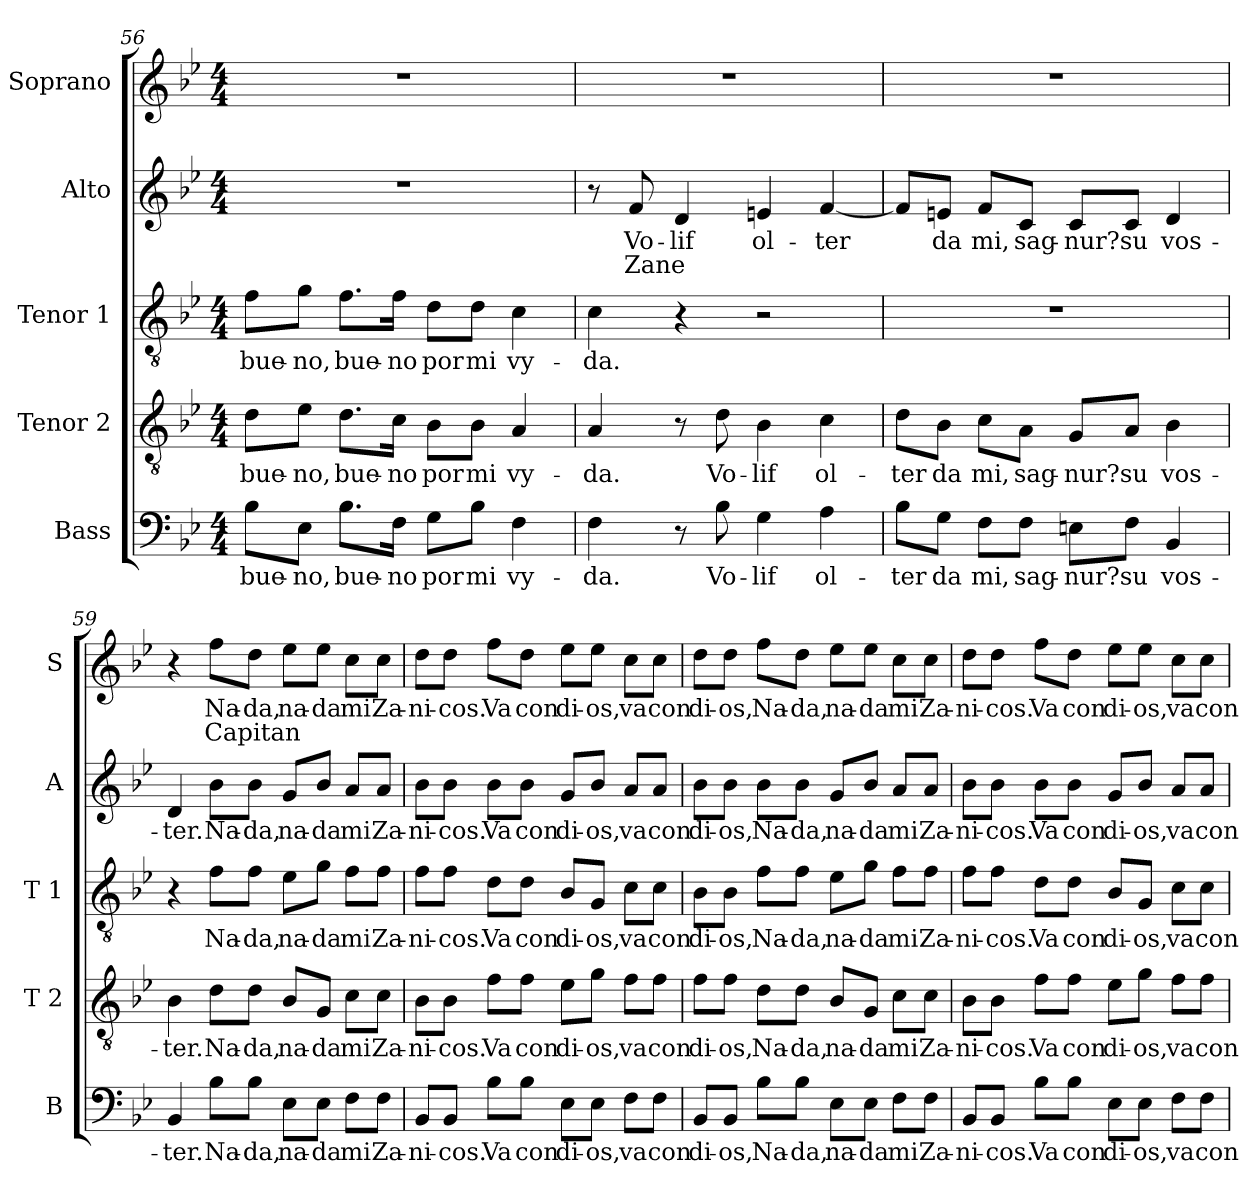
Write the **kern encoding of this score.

**kern	**text	**kern	**text	**kern	**text	**kern	**text	**text	**kern	**text	**text
*part5	*part5	*part4	*part4	*part3	*part3	*part2	*part2	*part2	*part1	*part1	*part1
*staff5	*staff5	*staff4	*staff4	*staff3	*staff3	*staff2	*staff2	*staff2	*staff1	*staff1	*staff1
*I"Bass	*	*I"Tenor 2	*	*I"Tenor 1	*	*I"Alto	*	*	*I"Soprano	*	*
*I'B	*	*I'T 2	*	*I'T 1	*	*I'A	*	*	*I'S	*	*
*clefF4	*	*clefGv2	*	*clefGv2	*	*clefG2	*	*	*clefG2	*	*
*k[b-e-]	*	*k[b-e-]	*	*k[b-e-]	*	*k[b-e-]	*	*	*k[b-e-]	*	*
*B-:	*	*B-:	*	*B-:	*	*B-:	*	*	*B-:	*	*
*M4/4	*	*M4/4	*	*M4/4	*	*M4/4	*	*	*M4/4	*	*
=56	=56	=56	=56	=56	=56	=56	=56	=56	=56	=56	=56
!	!LO:LY:b	!	!LO:LY:b	!	!LO:LY:b	!	!	!	!	!	!
8B-\L	bue-	8d\L	bue-	8f\L	bue-	1r	.	.	1r	.	.
!	!LO:LY:b	!	!LO:LY:b	!	!LO:LY:b	!	!	!	!	!	!
8E-\J	-no,	8e-\J	-no,	8g\J	-no,	.	.	.	.	.	.
!	!LO:LY:b	!	!LO:LY:b	!	!LO:LY:b	!	!	!	!	!	!
8.B-\L	bue-	8.d\L	bue-	8.f\L	bue-	.	.	.	.	.	.
!	!LO:LY:b	!	!LO:LY:b	!	!LO:LY:b	!	!	!	!	!	!
16F\Jk	-no	16c\Jk	-no	16f\Jk	-no	.	.	.	.	.	.
!	!LO:LY:b	!	!LO:LY:b	!	!LO:LY:b	!	!	!	!	!	!
8G\L	por	8B-\L	por	8d\L	por	.	.	.	.	.	.
!	!LO:LY:b	!	!LO:LY:b	!	!LO:LY:b	!	!	!	!	!	!
8B-\J	mi	8B-\J	mi	8d\J	mi	.	.	.	.	.	.
!	!LO:LY:b	!	!LO:LY:b	!	!LO:LY:b	!	!	!	!	!	!
4F\	vy-	4A/	vy-	4c\	vy-	.	.	.	.	.	.
=57	=57	=57	=57	=57	=57	=57	=57	=57	=57	=57	=57
!	!LO:LY:b	!	!LO:LY:b	!	!LO:LY:b	!	!	!	!	!	!
4F\	-da.	4A/	-da.	4c\	-da.	8r	.	.	1r	.	.
!	!	!	!	!	!	!	!LO:LY:b	!LO:LY:a	!	!	!
.	.	.	.	.	.	8f/	Vo-	Zane	.	.	.
!	!	!	!	!	!	!	!LO:LY:b	!	!	!	!
8r	.	8r	.	4r	.	4d/	-lif	.	.	.	.
!	!LO:LY:b	!	!LO:LY:b	!	!	!	!	!	!	!	!
8B-\	Vo-	8d\	Vo-	.	.	.	.	.	.	.	.
!	!LO:LY:b	!	!LO:LY:b	!	!	!	!LO:LY:b	!	!	!	!
4G\	-lif	4B-\	-lif	2r	.	4en/	ol-	.	.	.	.
!	!LO:LY:b	!	!LO:LY:b	!	!	!	!LO:LY:b	!	!	!	!
4A\	ol-	4c\	ol-	.	.	[4f/	-ter	.	.	.	.
!!LO:LB:g=z
=58	=58	=58	=58	=58	=58	=58	=58	=58	=58	=58	=58
!	!LO:LY:b	!	!LO:LY:b	!	!	!	!	!	!	!	!
8B-\L	-ter	8d\L	-ter	1r	.	8f/L]	.	.	1r	.	.
!	!LO:LY:b	!	!LO:LY:b	!	!	!	!LO:LY:b	!	!	!	!
8G\J	da	8B-\J	da	.	.	8en/J	da	.	.	.	.
!	!LO:LY:b	!	!LO:LY:b	!	!	!	!LO:LY:b	!	!	!	!
8F\L	mi,	8c\L	mi,	.	.	8f/L	mi,	.	.	.	.
!	!LO:LY:b	!	!LO:LY:b	!	!	!	!LO:LY:b	!	!	!	!
8F\J	sag-	8A\J	sag-	.	.	8c/J	sag-	.	.	.	.
!	!LO:LY:b	!	!LO:LY:b	!	!	!	!LO:LY:b	!	!	!	!
8En\L	-nur?	8G/L	-nur?	.	.	8c/L	-nur?	.	.	.	.
!	!LO:LY:b	!	!LO:LY:b	!	!	!	!LO:LY:b	!	!	!	!
8F\J	su	8A/J	su	.	.	8c/J	su	.	.	.	.
!	!LO:LY:b	!	!LO:LY:b	!	!	!	!LO:LY:b	!	!	!	!
4BB-/	vos-	4B-\	vos-	.	.	4d/	vos-	.	.	.	.
=59	=59	=59	=59	=59	=59	=59	=59	=59	=59	=59	=59
!	!LO:LY:b	!	!LO:LY:b	!	!	!	!LO:LY:b	!	!	!	!
4BB-/	-ter.	4B-\	-ter.	4r	.	4d/	-ter.	.	4r	.	.
!	!LO:LY:b	!	!LO:LY:b	!	!LO:LY:b	!	!LO:LY:b	!	!	!LO:LY:b	!LO:LY:a
8B-\L	Na-	8d\L	Na-	8f\L	Na-	8b-\L	Na-	.	8ff\L	Na-	Capitan
!	!LO:LY:b	!	!LO:LY:b	!	!LO:LY:b	!	!LO:LY:b	!	!	!LO:LY:b	!
8B-\J	-da,	8d\J	-da,	8f\J	-da,	8b-\J	-da,	.	8dd\J	-da,	.
!	!LO:LY:b	!	!LO:LY:b	!	!LO:LY:b	!	!LO:LY:b	!	!	!LO:LY:b	!
8E-\L	na-	8B-/L	na-	8e-\L	na-	8g/L	na-	.	8ee-\L	na-	.
!	!LO:LY:b	!	!LO:LY:b	!	!LO:LY:b	!	!LO:LY:b	!	!	!LO:LY:b	!
8E-\J	-da	8G/J	-da	8g\J	-da	8b-/J	-da	.	8ee-\J	-da	.
!	!LO:LY:b	!	!LO:LY:b	!	!LO:LY:b	!	!LO:LY:b	!	!	!LO:LY:b	!
8F\L	mi	8c\L	mi	8f\L	mi	8a/L	mi	.	8cc\L	mi	.
!	!LO:LY:b	!	!LO:LY:b	!	!LO:LY:b	!	!LO:LY:b	!	!	!LO:LY:b	!
8F\J	Za-	8c\J	Za-	8f\J	Za-	8a/J	Za-	.	8cc\J	Za-	.
=60	=60	=60	=60	=60	=60	=60	=60	=60	=60	=60	=60
!	!LO:LY:b	!	!LO:LY:b	!	!LO:LY:b	!	!LO:LY:b	!	!	!LO:LY:b	!
8BB-/L	-ni-	8B-\L	-ni-	8f\L	-ni-	8b-\L	-ni-	.	8dd\L	-ni-	.
!	!LO:LY:b	!	!LO:LY:b	!	!LO:LY:b	!	!LO:LY:b	!	!	!LO:LY:b	!
8BB-/J	-cos.	8B-\J	-cos.	8f\J	-cos.	8b-\J	-cos.	.	8dd\J	-cos.	.
!	!LO:LY:b	!	!LO:LY:b	!	!LO:LY:b	!	!LO:LY:b	!	!	!LO:LY:b	!
8B-\L	Va	8f\L	Va	8d\L	Va	8b-\L	Va	.	8ff\L	Va	.
!	!LO:LY:b	!	!LO:LY:b	!	!LO:LY:b	!	!LO:LY:b	!	!	!LO:LY:b	!
8B-\J	con	8f\J	con	8d\J	con	8b-\J	con	.	8dd\J	con	.
!	!LO:LY:b	!	!LO:LY:b	!	!LO:LY:b	!	!LO:LY:b	!	!	!LO:LY:b	!
8E-\L	di-	8e-\L	di-	8B-/L	di-	8g/L	di-	.	8ee-\L	di-	.
!	!LO:LY:b	!	!LO:LY:b	!	!LO:LY:b	!	!LO:LY:b	!	!	!LO:LY:b	!
8E-\J	-os,	8g\J	-os,	8G/J	-os,	8b-/J	-os,	.	8ee-\J	-os,	.
!	!LO:LY:b	!	!LO:LY:b	!	!LO:LY:b	!	!LO:LY:b	!	!	!LO:LY:b	!
8F\L	va	8f\L	va	8c\L	va	8a/L	va	.	8cc\L	va	.
!	!LO:LY:b	!	!LO:LY:b	!	!LO:LY:b	!	!LO:LY:b	!	!	!LO:LY:b	!
8F\J	con	8f\J	con	8c\J	con	8a/J	con	.	8cc\J	con	.
=61	=61	=61	=61	=61	=61	=61	=61	=61	=61	=61	=61
!	!LO:LY:b	!	!LO:LY:b	!	!LO:LY:b	!	!LO:LY:b	!	!	!LO:LY:b	!
8BB-/L	di-	8f\L	di-	8B-\L	di-	8b-\L	di-	.	8dd\L	di-	.
!	!LO:LY:b	!	!LO:LY:b	!	!LO:LY:b	!	!LO:LY:b	!	!	!LO:LY:b	!
8BB-/J	-os,	8f\J	-os,	8B-\J	-os,	8b-\J	-os,	.	8dd\J	-os,	.
!	!LO:LY:b	!	!LO:LY:b	!	!LO:LY:b	!	!LO:LY:b	!	!	!LO:LY:b	!
8B-\L	Na-	8d\L	Na-	8f\L	Na-	8b-\L	Na-	.	8ff\L	Na-	.
!	!LO:LY:b	!	!LO:LY:b	!	!LO:LY:b	!	!LO:LY:b	!	!	!LO:LY:b	!
8B-\J	-da,	8d\J	-da,	8f\J	-da,	8b-\J	-da,	.	8dd\J	-da,	.
!	!LO:LY:b	!	!LO:LY:b	!	!LO:LY:b	!	!LO:LY:b	!	!	!LO:LY:b	!
8E-\L	na-	8B-/L	na-	8e-\L	na-	8g/L	na-	.	8ee-\L	na-	.
!	!LO:LY:b	!	!LO:LY:b	!	!LO:LY:b	!	!LO:LY:b	!	!	!LO:LY:b	!
8E-\J	-da	8G/J	-da	8g\J	-da	8b-/J	-da	.	8ee-\J	-da	.
!	!LO:LY:b	!	!LO:LY:b	!	!LO:LY:b	!	!LO:LY:b	!	!	!LO:LY:b	!
8F\L	mi	8c\L	mi	8f\L	mi	8a/L	mi	.	8cc\L	mi	.
!	!LO:LY:b	!	!LO:LY:b	!	!LO:LY:b	!	!LO:LY:b	!	!	!LO:LY:b	!
8F\J	Za-	8c\J	Za-	8f\J	Za-	8a/J	Za-	.	8cc\J	Za-	.
!!LO:LB:g=z
=62	=62	=62	=62	=62	=62	=62	=62	=62	=62	=62	=62
!	!LO:LY:b	!	!LO:LY:b	!	!LO:LY:b	!	!LO:LY:b	!	!	!LO:LY:b	!
8BB-/L	-ni-	8B-\L	-ni-	8f\L	-ni-	8b-\L	-ni-	.	8dd\L	-ni-	.
!	!LO:LY:b	!	!LO:LY:b	!	!LO:LY:b	!	!LO:LY:b	!	!	!LO:LY:b	!
8BB-/J	-cos.	8B-\J	-cos.	8f\J	-cos.	8b-\J	-cos.	.	8dd\J	-cos.	.
!	!LO:LY:b	!	!LO:LY:b	!	!LO:LY:b	!	!LO:LY:b	!	!	!LO:LY:b	!
8B-\L	Va	8f\L	Va	8d\L	Va	8b-\L	Va	.	8ff\L	Va	.
!	!LO:LY:b	!	!LO:LY:b	!	!LO:LY:b	!	!LO:LY:b	!	!	!LO:LY:b	!
8B-\J	con	8f\J	con	8d\J	con	8b-\J	con	.	8dd\J	con	.
!	!LO:LY:b	!	!LO:LY:b	!	!LO:LY:b	!	!LO:LY:b	!	!	!LO:LY:b	!
8E-\L	di-	8e-\L	di-	8B-/L	di-	8g/L	di-	.	8ee-\L	di-	.
!	!LO:LY:b	!	!LO:LY:b	!	!LO:LY:b	!	!LO:LY:b	!	!	!LO:LY:b	!
8E-\J	-os,	8g\J	-os,	8G/J	-os,	8b-/J	-os,	.	8ee-\J	-os,	.
!	!LO:LY:b	!	!LO:LY:b	!	!LO:LY:b	!	!LO:LY:b	!	!	!LO:LY:b	!
8F\L	va	8f\L	va	8c\L	va	8a/L	va	.	8cc\L	va	.
!	!LO:LY:b	!	!LO:LY:b	!	!LO:LY:b	!	!LO:LY:b	!	!	!LO:LY:b	!
8F\J	con	8f\J	con	8c\J	con	8a/J	con	.	8cc\J	con	.
=	=	=	=	=	=	=	=	=	=	=	=
*-	*-	*-	*-	*-	*-	*-	*-	*-	*-	*-	*-
